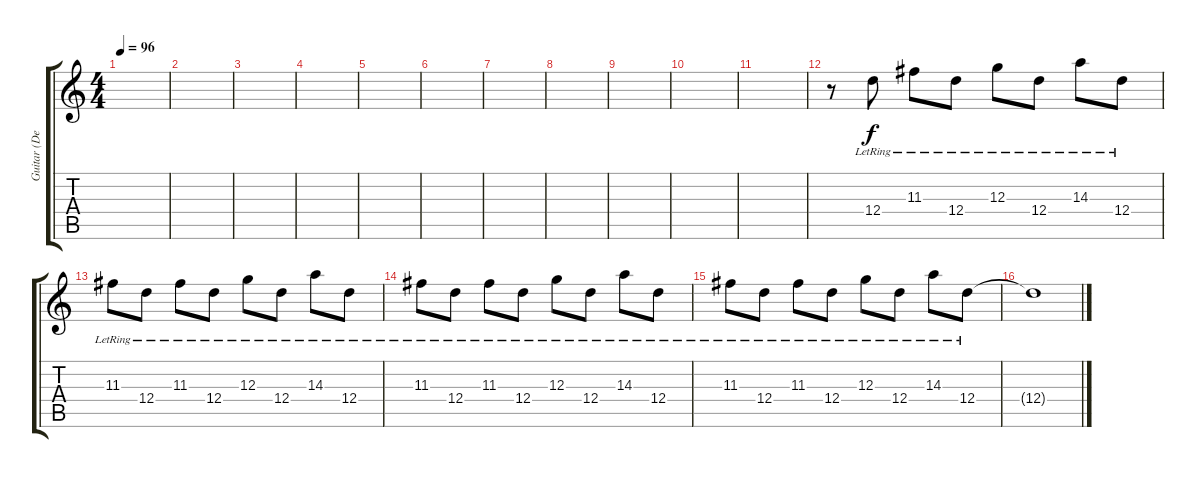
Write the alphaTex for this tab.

\track ("Guitar (Delay)" "Guitar (De") {instrument electricguitarjazz}
\staff {score tabs}
\tuning (E4 B3 G3 D3 A2 E2) {hide}
\ts (4 4)
\tempo 96
\clef g2
\ks c
|
|
|
|
|
|
|
|
|
|
|
r.8 12.4{lr}.8 11.3{lr}.8 12.4{lr}.8 12.3{lr}.8 12.4{lr}.8 14.3{lr}.8 12.4{lr}.8 |
11.3{lr}.8 12.4{lr}.8 11.3{lr}.8 12.4{lr}.8 12.3{lr}.8 12.4{lr}.8 14.3{lr}.8 12.4{lr}.8 |
11.3{lr}.8 12.4{lr}.8 11.3{lr}.8 12.4{lr}.8 12.3{lr}.8 12.4{lr}.8 14.3{lr}.8 12.4{lr}.8 |
11.3{lr}.8 12.4{lr}.8 11.3{lr}.8 12.4{lr}.8 12.3{lr}.8 12.4{lr}.8 14.3{lr}.8 12.4{lr}.8 |
12.4{t}.1
